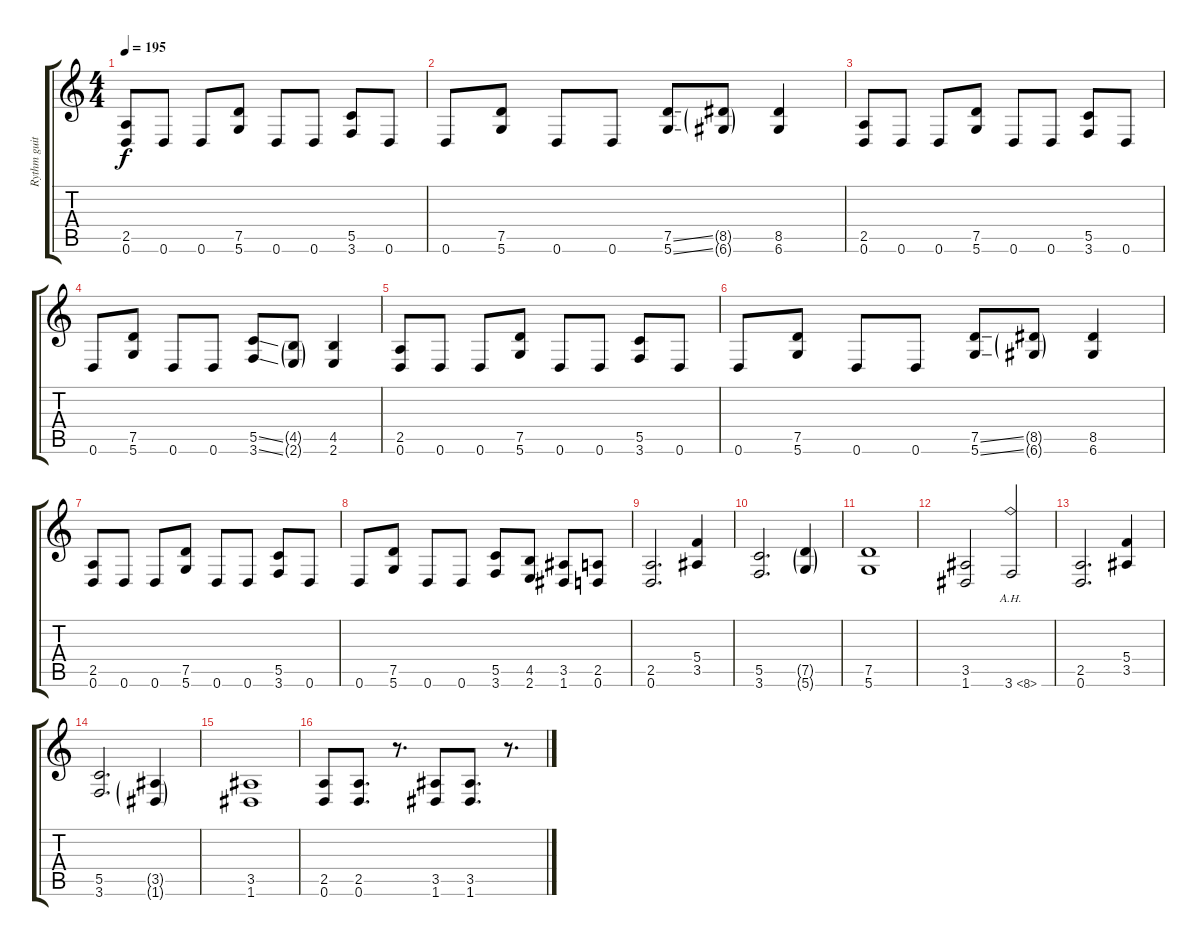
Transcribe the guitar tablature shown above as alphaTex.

\track ("Rythm guitar" "Rythm guit") {instrument distortionguitar}
\staff {score tabs}
\tuning (D4 A3 F3 C3 G2 D2) {hide}
\ts (4 4)
\tempo 195
\clef g2
\ks c
(2.5 0.6).8{dy f} 0.6.8 0.6.8 (7.5 5.6).8 0.6.8 0.6.8 (5.5 3.6).8 0.6.8 |
0.6.8 (7.5 5.6).8 0.6.8 0.6.8 (7.5{ss} 5.6{ss}).8 (8.5{g} 6.6{g}).8 (8.5 6.6).4 |
(2.5 0.6).8 0.6.8 0.6.8 (7.5 5.6).8 0.6.8 0.6.8 (5.5 3.6).8 0.6.8 |
0.6.8 (7.5 5.6).8 0.6.8 0.6.8 (5.5{ss} 3.6{ss}).8 (4.5{g} 2.6{g}).8 (4.5 2.6).4 |
(2.5 0.6).8 0.6.8 0.6.8 (7.5 5.6).8 0.6.8 0.6.8 (5.5 3.6).8 0.6.8 |
0.6.8 (7.5 5.6).8 0.6.8 0.6.8 (7.5{ss} 5.6{ss}).8 (8.5{g} 6.6{g}).8 (8.5 6.6).4 |
(2.5 0.6).8 0.6.8 0.6.8 (7.5 5.6).8 0.6.8 0.6.8 (5.5 3.6).8 0.6.8 |
0.6.8 (7.5 5.6).8 0.6.8 0.6.8 (5.5 3.6).8 (4.5 2.6).8 (3.5 1.6).8 (2.5 0.6).8 |
(2.5 0.6).2{d} (5.4 3.5).4 |
(5.5 3.6).2{d} (7.5{g} 5.6{g}).4 |
(7.5 5.6).1 |
(3.5 1.6).2 3.6{ah 5}.2 |
(2.5 0.6).2{d} (5.4 3.5).4 |
(5.5 3.6).2{d} (3.5{g} 1.6{g}).4 |
(3.5 1.6).1 |
(2.5 0.6).8 (2.5 0.6).8{d} r.8{d} (3.5 1.6).8 (3.5 1.6).8{d} r.8{d}
